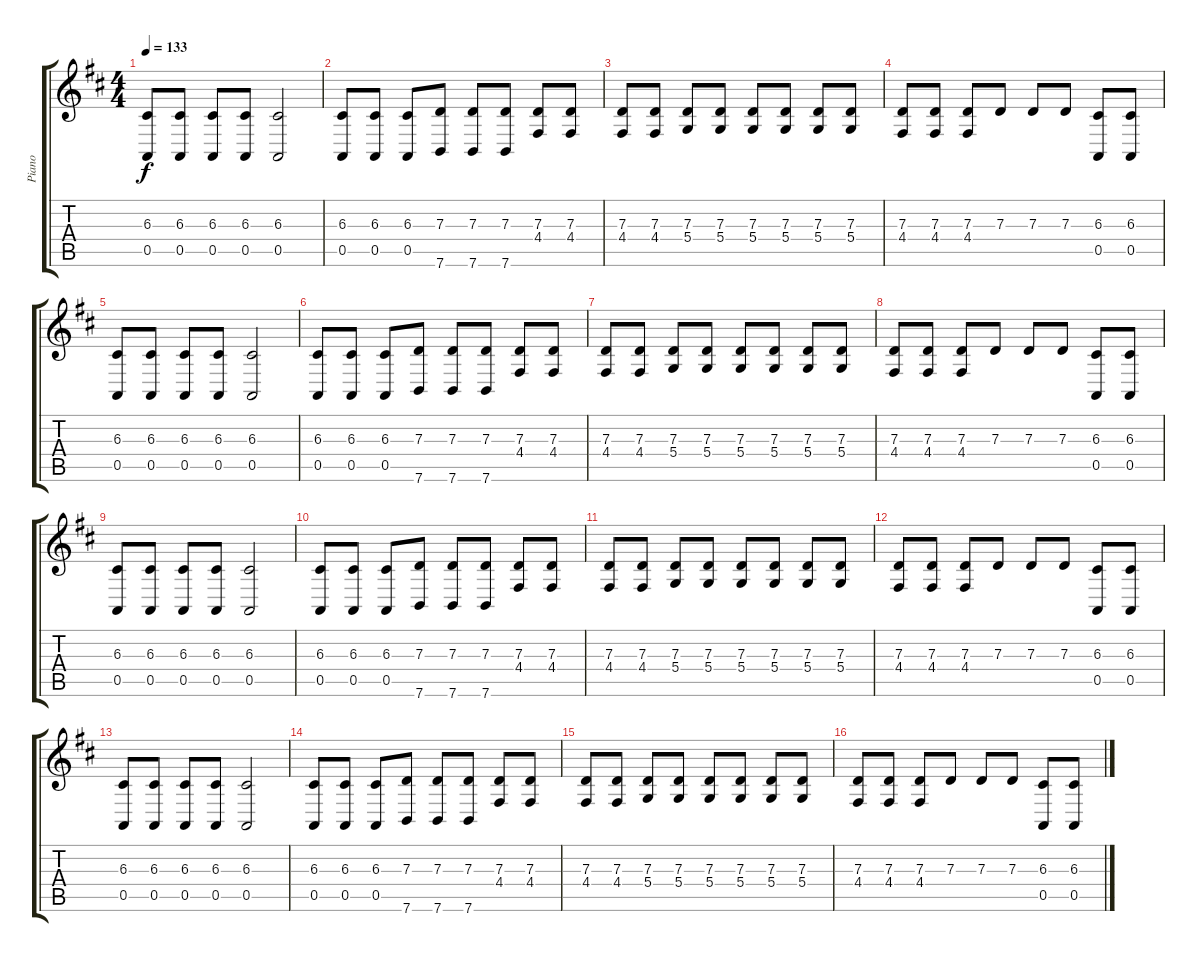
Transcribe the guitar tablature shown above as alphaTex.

\track ("Piano" "Piano") {instrument electricgrandpiano}
\staff {score tabs}
\tuning (E4 B3 G3 D3 A2 E2) {hide}
\ts (4 4)
\tempo 133
\clef g2
\ks d
(6.3 0.5).8{dy f volume 7} (6.3 0.5).8{volume 6} (6.3 0.5).8{volume 4} (6.3 0.5).8{volume 2} (6.3 0.5).2{volume 0} |
(6.3 0.5).8{volume 13} (6.3 0.5).8{volume 8} (6.3 0.5).8{volume 5} (7.3 7.6).8{volume 10} (7.3 7.6).8{volume 8} (7.3 7.6).8{volume 5} (7.3 4.4).8{volume 10} (7.3 4.4).8{volume 7} |
(7.3 4.4).8{volume 7} (7.3 4.4).8{volume 5} (7.3 5.4).8{volume 11} (7.3 5.4).8{volume 8} (7.3 5.4).8{volume 6} (7.3 5.4).8{volume 4} (7.3 5.4).8 (7.3 5.4).8{volume 4} |
(7.3 4.4).8{volume 10} (7.3 4.4).8{volume 8} (7.3 4.4).8{volume 6} 7.3.8{volume 10} 7.3.8{volume 9} 7.3.8{volume 6} (6.3 0.5).8{volume 13} (6.3 0.5).8{volume 10} |
(6.3 0.5).8{volume 7} (6.3 0.5).8{volume 6} (6.3 0.5).8{volume 4} (6.3 0.5).8{volume 2} (6.3 0.5).2{volume 0} |
(6.3 0.5).8{volume 13} (6.3 0.5).8{volume 8} (6.3 0.5).8{volume 5} (7.3 7.6).8{volume 10} (7.3 7.6).8{volume 8} (7.3 7.6).8{volume 5} (7.3 4.4).8{volume 10} (7.3 4.4).8{volume 7} |
(7.3 4.4).8{volume 7} (7.3 4.4).8{volume 5} (7.3 5.4).8{volume 11} (7.3 5.4).8{volume 8} (7.3 5.4).8{volume 6} (7.3 5.4).8{volume 4} (7.3 5.4).8 (7.3 5.4).8{volume 4} |
(7.3 4.4).8{volume 10} (7.3 4.4).8{volume 8} (7.3 4.4).8{volume 6} 7.3.8{volume 10} 7.3.8{volume 9} 7.3.8{volume 6} (6.3 0.5).8{volume 13} (6.3 0.5).8{volume 10} |
(6.3 0.5).8{volume 7} (6.3 0.5).8{volume 6} (6.3 0.5).8{volume 4} (6.3 0.5).8{volume 2} (6.3 0.5).2{volume 0} |
(6.3 0.5).8{volume 13} (6.3 0.5).8{volume 8} (6.3 0.5).8{volume 5} (7.3 7.6).8{volume 10} (7.3 7.6).8{volume 8} (7.3 7.6).8{volume 5} (7.3 4.4).8{volume 10} (7.3 4.4).8{volume 7} |
(7.3 4.4).8{volume 7} (7.3 4.4).8{volume 5} (7.3 5.4).8{volume 11} (7.3 5.4).8{volume 8} (7.3 5.4).8{volume 6} (7.3 5.4).8{volume 4} (7.3 5.4).8 (7.3 5.4).8{volume 4} |
(7.3 4.4).8{volume 10} (7.3 4.4).8{volume 8} (7.3 4.4).8{volume 6} 7.3.8{volume 10} 7.3.8{volume 9} 7.3.8{volume 6} (6.3 0.5).8{volume 13} (6.3 0.5).8{volume 10} |
(6.3 0.5).8{volume 7} (6.3 0.5).8{volume 6} (6.3 0.5).8{volume 4} (6.3 0.5).8{volume 2} (6.3 0.5).2{volume 0} |
(6.3 0.5).8{volume 13} (6.3 0.5).8{volume 8} (6.3 0.5).8{volume 5} (7.3 7.6).8{volume 10} (7.3 7.6).8{volume 8} (7.3 7.6).8{volume 5} (7.3 4.4).8{volume 10} (7.3 4.4).8{volume 7} |
(7.3 4.4).8{volume 7} (7.3 4.4).8{volume 5} (7.3 5.4).8{volume 11} (7.3 5.4).8{volume 8} (7.3 5.4).8{volume 6} (7.3 5.4).8{volume 4} (7.3 5.4).8 (7.3 5.4).8{volume 4} |
(7.3 4.4).8{volume 10} (7.3 4.4).8{volume 8} (7.3 4.4).8{volume 6} 7.3.8{volume 10} 7.3.8{volume 9} 7.3.8{volume 6} (6.3 0.5).8{volume 13} (6.3 0.5).8{volume 10}
